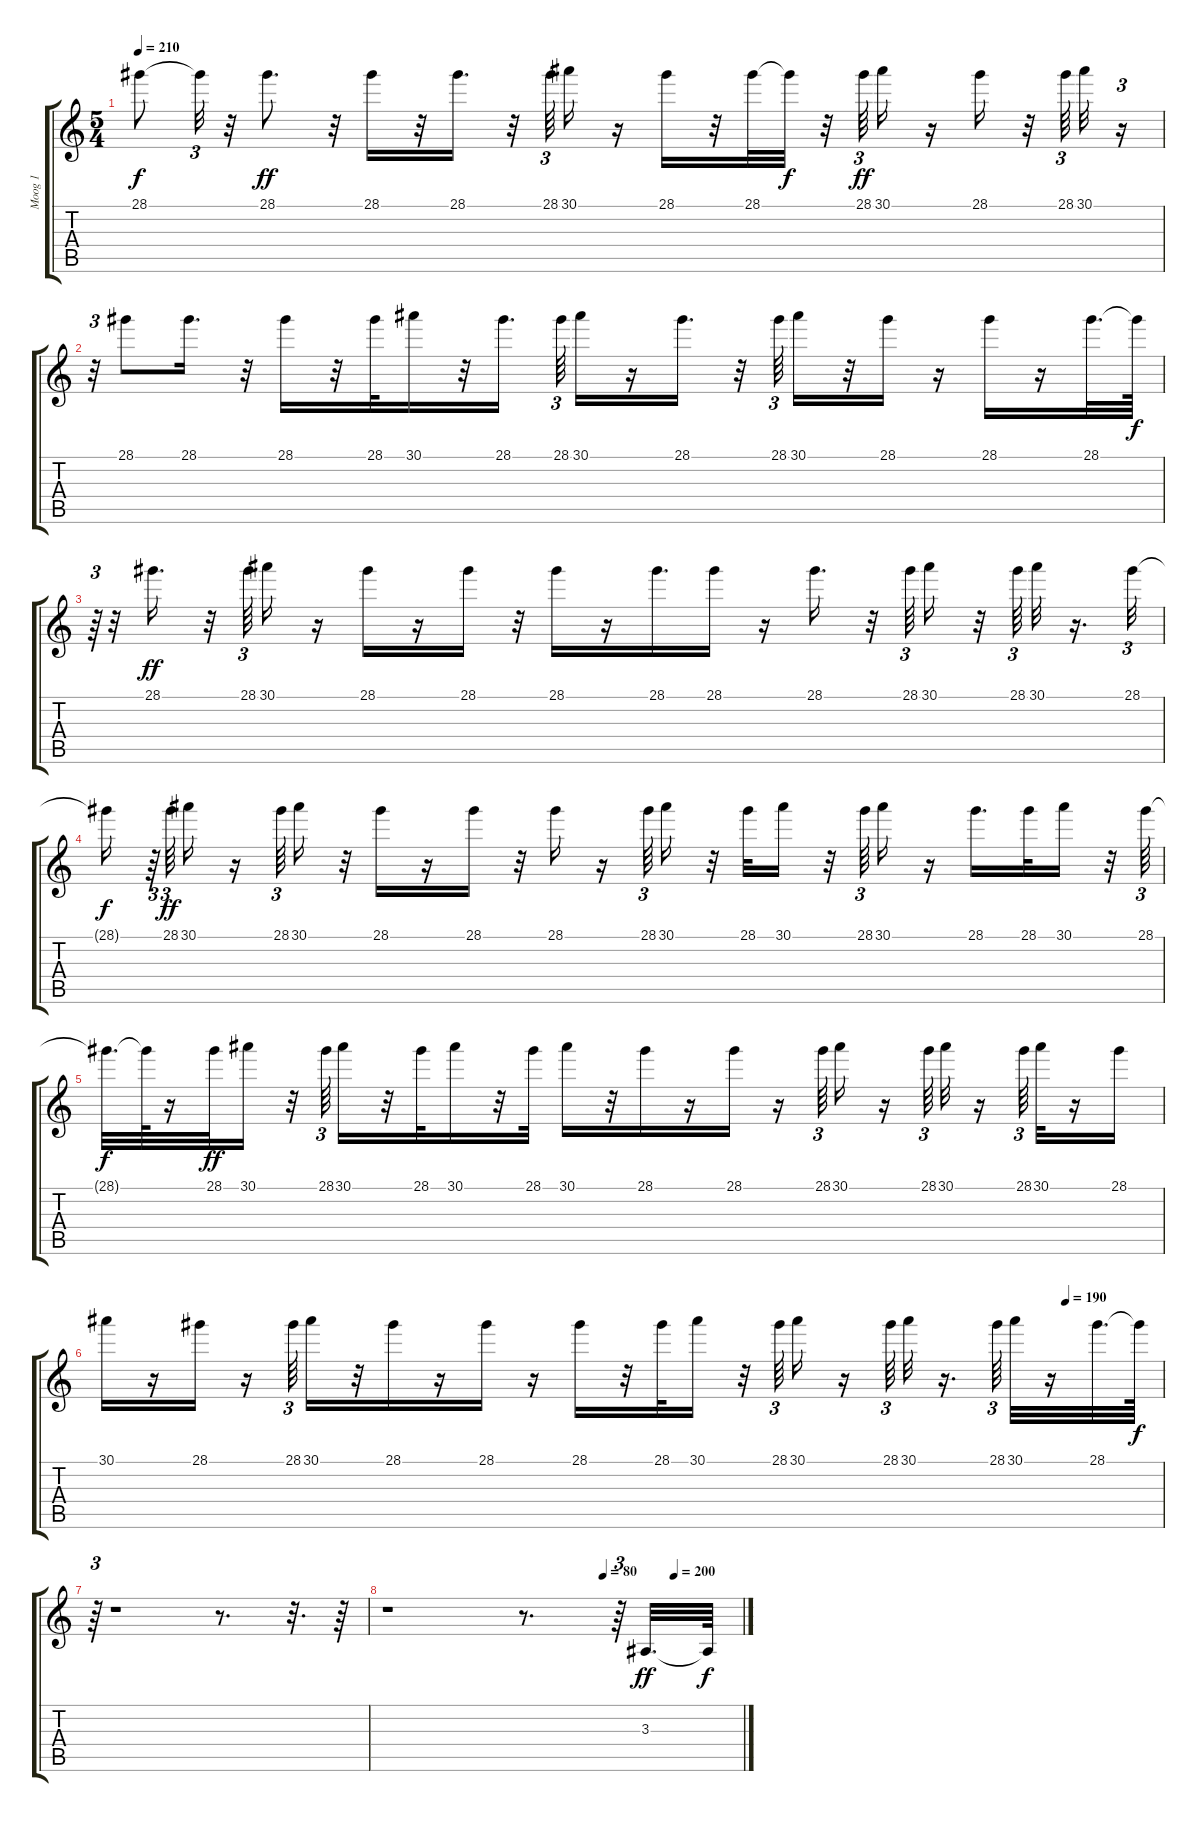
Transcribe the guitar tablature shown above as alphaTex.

\track ("Moog 1" "Moog 1") {instrument lead2sawtooth}
\staff {score tabs}
\tuning (E4 B3 G3 D3 A2 E2) {hide}
\ts (5 4)
\tempo 210
\clef g2
\ks c
28.1{t}.8{dy f} 28.1{t}.32{tu (3 2)} r.32 28.1.8{d dy ff} r.32 28.1.16 r.32 28.1.16{d} r.32 28.1.64{tu (3 2)} 30.1.16 r.16 28.1.16 r.32 28.1.32 28.1{t}.32{dy f} r.32 28.1.64{tu (3 2) dy ff} 30.1.16 r.16 28.1.16 r.32 28.1.64{tu (3 2)} 30.1.32 r.16{tu (3 2)} |
r.32{tu (3 2)} 28.1.8 28.1.16{d} r.32 28.1.16 r.32 28.1.32 30.1.16 r.32 28.1.16{d} 28.1.64{tu (3 2)} 30.1.16 r.16 28.1.16{d} r.32 28.1.64{tu (3 2)} 30.1.16 r.32 28.1.16 r.16 28.1.16 r.16 28.1.32{d} 28.1{t}.64{dy f} |
r.64{tu (3 2)} r.32 28.1.16{d dy ff} r.32 28.1.64{tu (3 2)} 30.1.16 r.16 28.1.16 r.16 28.1.16 r.32 28.1.16 r.16 28.1.16{d} 28.1.16 r.16 28.1.16{d} r.32 28.1.64{tu (3 2)} 30.1.16 r.32 28.1.64{tu (3 2)} 30.1.32 r.16{d} 28.1.32{tu (3 2)} |
28.1{t}.16{dy f} r.64{tu (3 2)} 28.1.64{tu (3 2) dy ff} 30.1.16 r.16 28.1.64{tu (3 2)} 30.1.16 r.32 28.1.16 r.16 28.1.16 r.32 28.1.16 r.16 28.1.64{tu (3 2)} 30.1.16 r.32 28.1.32 30.1.16 r.32 28.1.64{tu (3 2)} 30.1.16 r.16 28.1.16{d} 28.1.32 30.1.16 r.32 28.1.64{tu (3 2)} |
28.1{t}.32{d dy f} 28.1{t}.64 r.16 28.1.32{dy ff} 30.1.16 r.32 28.1.64{tu (3 2)} 30.1.16 r.32 28.1.32 30.1.16 r.32 28.1.32 30.1.16 r.32 28.1.16 r.16 28.1.16 r.16 28.1.64{tu (3 2)} 30.1.16 r.16 28.1.64{tu (3 2)} 30.1.32 r.16 28.1.64{tu (3 2)} 30.1.32 r.16 28.1.16 |
\tempo (190 0.9083333333333333)
30.1.16 r.16 28.1.16 r.16 28.1.64{tu (3 2)} 30.1.16 r.32 28.1.16 r.16 28.1.16 r.16 28.1.16 r.32 28.1.32 30.1.16 r.32 28.1.64{tu (3 2)} 30.1.16 r.16 28.1.64{tu (3 2)} 30.1.32 r.16{d} 28.1.64{tu (3 2)} 30.1.32 r.16 28.1.32{d} 28.1{t}.64{dy f} |
r.64{tu (3 2)} r.1 r.8{d} r.32{d} r.64 |
\tempo (80 0.6083333333333333)
\tempo (200 0.8083333333333333)
r.1 r.8{d} r.64{tu (3 2)} 3.3.32{d dy ff} 3.3{t}.64{dy f}
